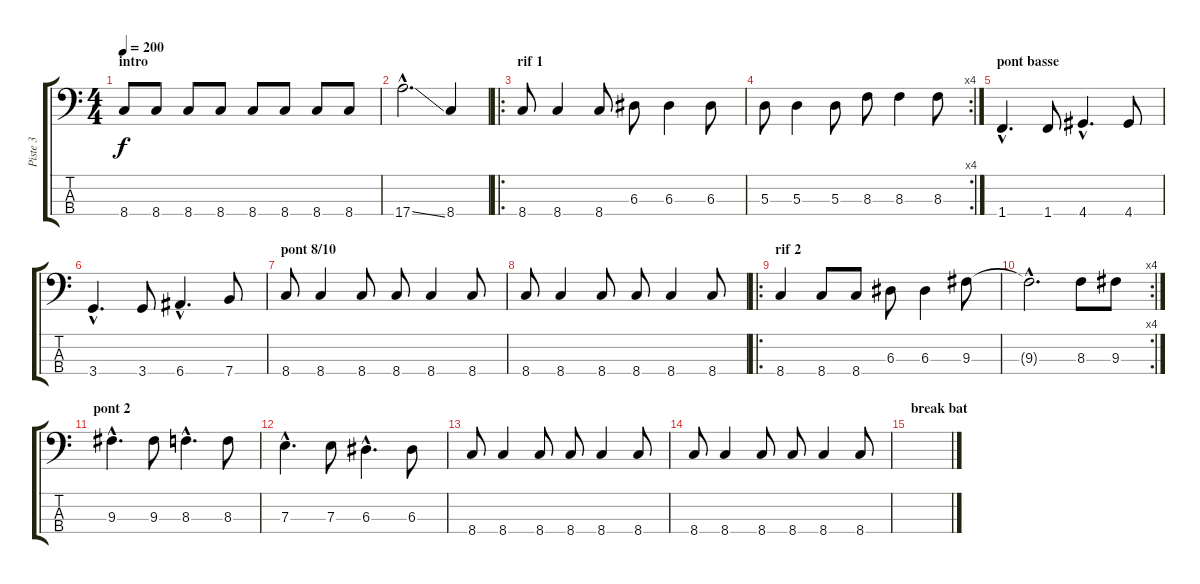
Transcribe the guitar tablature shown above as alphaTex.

\track ("Piste 3" "Piste 3") {instrument electricbasspick}
\staff {score tabs}
\tuning (G2 D2 A1 E1) {hide}
\ts (4 4)
\section ("" "intro")
\tempo 200
\clef f4
\ks c
8.4.8{dy f instrument electricbasspick} 8.4.8 8.4.8 8.4.8 8.4.8 8.4.8 8.4.8 8.4.8 |
17.4{ss hac}.2{d} 8.4.4 |
\ro
\section ("" "rif 1")
8.4.8 8.4.4 8.4.8 6.3.8 6.3.4 6.3.8 |
\rc 4
5.3.8 5.3.4 5.3.8 8.3.8 8.3.4 8.3.8 |
\section ("" "pont basse")
1.4{hac}.4{d} 1.4.8 4.4{hac}.4{d} 4.4.8 |
3.4{hac}.4{d} 3.4.8 6.4{hac}.4{d} 7.4.8 |
\section ("" "pont 8/10")
8.4.8 8.4.4 8.4.8 8.4.8 8.4.4 8.4.8 |
8.4.8 8.4.4 8.4.8 8.4.8 8.4.4 8.4.8 |
\ro
\section ("" "rif 2")
8.4.4 8.4.8 8.4.8 6.3.8 6.3.4 9.3.8 |
\rc 4
9.3{hac t}.2{d} 8.3.8 9.3.8 |
\section ("" "pont 2")
9.3{hac}.4{d} 9.3.8 8.3{hac}.4{d} 8.3.8 |
7.3{hac}.4{d} 7.3.8 6.3{hac}.4{d} 6.3.8 |
8.4.8 8.4.4 8.4.8 8.4.8 8.4.4 8.4.8 |
8.4.8 8.4.4 8.4.8 8.4.8 8.4.4 8.4.8 |
\section ("" "break bat")
